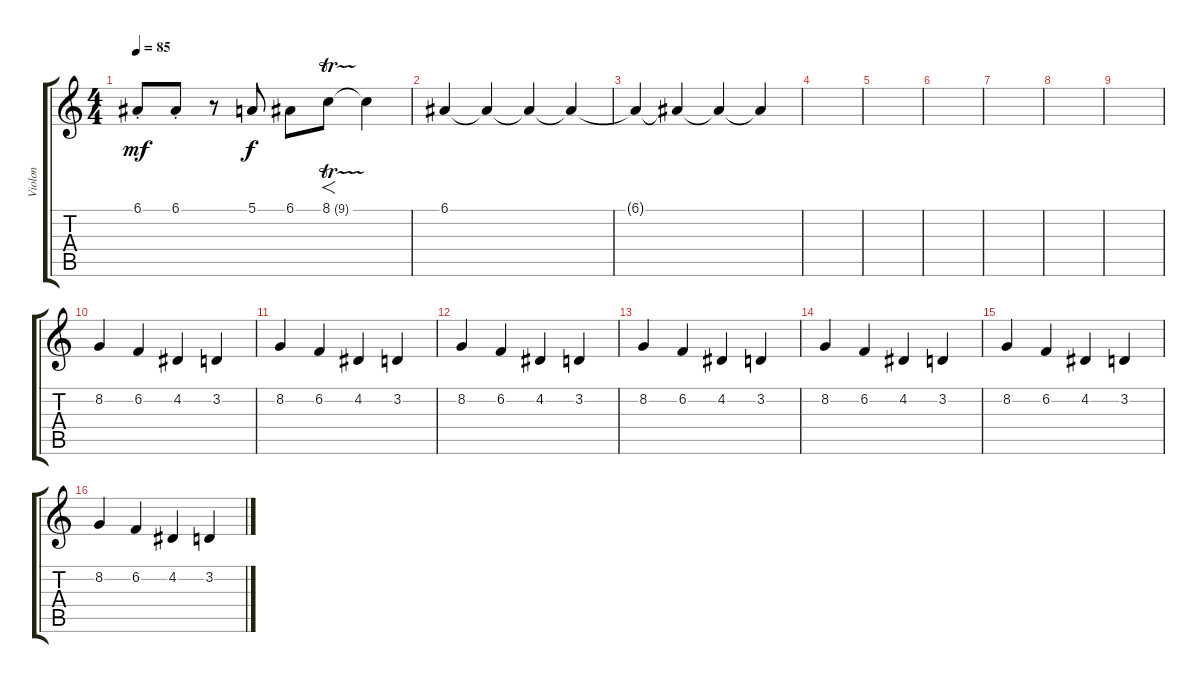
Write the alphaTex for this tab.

\track ("Violon" "Violon") {instrument violin}
\staff {score tabs}
\tuning (E4 B3 G3 D3 A2 E2) {hide}
\ts (4 4)
\tempo 85
\clef g2
\ks c
6.1{st}.8{dy mf} 6.1{st}.8 r.8 5.1.8{dy f} 6.1.8 8.1{tr (9 16)}.8{f} 8.1{t}.4 |
6.1.4 6.1{t}.4{volume 13} 6.1{t}.4{volume 11} 6.1{t}.4{volume 10} |
6.1{t}.4{volume 8} 6.1{t}.4{volume 7} 6.1{t}.4{volume 6} 6.1{t}.4{volume 4} |
|
|
|
|
|
|
8.2.4{volume 11 balance 10 instrument pizzicatostrings} 6.2.4{volume 11 balance 10 instrument pizzicatostrings} 4.2.4{volume 11 balance 10 instrument pizzicatostrings} 3.2.4{volume 11 balance 10 instrument pizzicatostrings} |
8.2.4{volume 11 balance 10 instrument pizzicatostrings} 6.2.4{volume 11 balance 10 instrument pizzicatostrings} 4.2.4{volume 11 balance 10 instrument pizzicatostrings} 3.2.4{volume 11 balance 10 instrument pizzicatostrings} |
8.2.4{volume 11 balance 10 instrument pizzicatostrings} 6.2.4{volume 11 balance 10 instrument pizzicatostrings} 4.2.4{volume 11 balance 10 instrument pizzicatostrings} 3.2.4{volume 11 balance 10 instrument pizzicatostrings} |
8.2.4{volume 11 balance 10 instrument pizzicatostrings} 6.2.4{volume 11 balance 10 instrument pizzicatostrings} 4.2.4{volume 11 balance 10 instrument pizzicatostrings} 3.2.4{volume 11 balance 10 instrument pizzicatostrings} |
8.2.4{volume 11 balance 10 instrument pizzicatostrings} 6.2.4{volume 11 balance 10 instrument pizzicatostrings} 4.2.4{volume 11 balance 10 instrument pizzicatostrings} 3.2.4{volume 11 balance 10 instrument pizzicatostrings} |
8.2.4{volume 11 balance 10 instrument pizzicatostrings} 6.2.4{volume 11 balance 10 instrument pizzicatostrings} 4.2.4{volume 11 balance 10 instrument pizzicatostrings} 3.2.4{volume 11 balance 10 instrument pizzicatostrings} |
8.2.4{volume 11 balance 10 instrument pizzicatostrings} 6.2.4{volume 11 balance 10 instrument pizzicatostrings} 4.2.4{volume 11 balance 10 instrument pizzicatostrings} 3.2.4{volume 11 balance 10 instrument pizzicatostrings}
